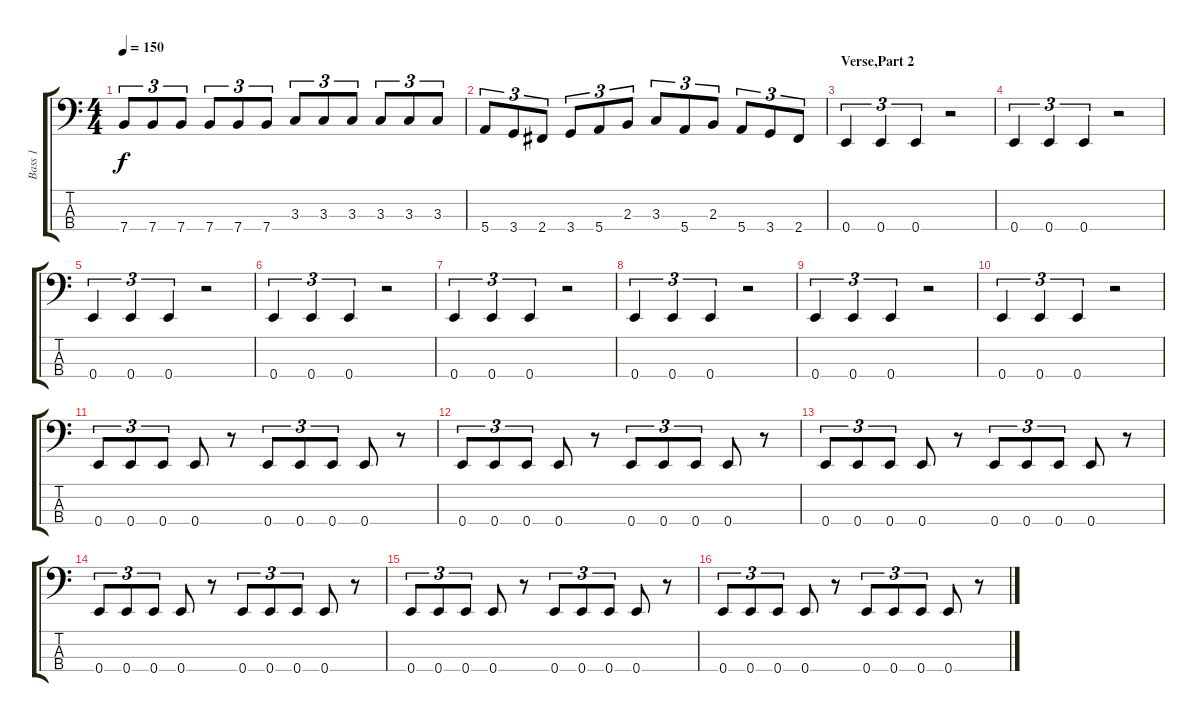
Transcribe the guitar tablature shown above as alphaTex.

\track ("Bass 1" "Bass 1") {instrument electricbasspick}
\staff {score tabs}
\tuning (G2 D2 A1 E1) {hide}
\ts (4 4)
\tempo 150
\clef f4
\ks c
7.4.8{tu (3 2) dy f} 7.4.8{tu (3 2)} 7.4.8{tu (3 2)} 7.4.8{tu (3 2)} 7.4.8{tu (3 2)} 7.4.8{tu (3 2)} 3.3.8{tu (3 2)} 3.3.8{tu (3 2)} 3.3.8{tu (3 2)} 3.3.8{tu (3 2)} 3.3.8{tu (3 2)} 3.3.8{tu (3 2)} |
5.4.8{tu (3 2)} 3.4.8{tu (3 2)} 2.4.8{tu (3 2)} 3.4.8{tu (3 2)} 5.4.8{tu (3 2)} 2.3.8{tu (3 2)} 3.3.8{tu (3 2)} 5.4.8{tu (3 2)} 2.3.8{tu (3 2)} 5.4.8{tu (3 2)} 3.4.8{tu (3 2)} 2.4.8{tu (3 2)} |
\section ("" "Verse,Part 2")
0.4.4{tu (3 2)} 0.4.4{tu (3 2)} 0.4.4{tu (3 2)} r.2 |
0.4.4{tu (3 2)} 0.4.4{tu (3 2)} 0.4.4{tu (3 2)} r.2 |
0.4.4{tu (3 2)} 0.4.4{tu (3 2)} 0.4.4{tu (3 2)} r.2 |
0.4.4{tu (3 2)} 0.4.4{tu (3 2)} 0.4.4{tu (3 2)} r.2 |
0.4.4{tu (3 2)} 0.4.4{tu (3 2)} 0.4.4{tu (3 2)} r.2 |
0.4.4{tu (3 2)} 0.4.4{tu (3 2)} 0.4.4{tu (3 2)} r.2 |
0.4.4{tu (3 2)} 0.4.4{tu (3 2)} 0.4.4{tu (3 2)} r.2 |
0.4.4{tu (3 2)} 0.4.4{tu (3 2)} 0.4.4{tu (3 2)} r.2 |
0.4.8{tu (3 2)} 0.4.8{tu (3 2)} 0.4.8{tu (3 2)} 0.4.8 r.8 0.4.8{tu (3 2)} 0.4.8{tu (3 2)} 0.4.8{tu (3 2)} 0.4.8 r.8 |
0.4.8{tu (3 2)} 0.4.8{tu (3 2)} 0.4.8{tu (3 2)} 0.4.8 r.8 0.4.8{tu (3 2)} 0.4.8{tu (3 2)} 0.4.8{tu (3 2)} 0.4.8 r.8 |
0.4.8{tu (3 2)} 0.4.8{tu (3 2)} 0.4.8{tu (3 2)} 0.4.8 r.8 0.4.8{tu (3 2)} 0.4.8{tu (3 2)} 0.4.8{tu (3 2)} 0.4.8 r.8 |
0.4.8{tu (3 2)} 0.4.8{tu (3 2)} 0.4.8{tu (3 2)} 0.4.8 r.8 0.4.8{tu (3 2)} 0.4.8{tu (3 2)} 0.4.8{tu (3 2)} 0.4.8 r.8 |
0.4.8{tu (3 2)} 0.4.8{tu (3 2)} 0.4.8{tu (3 2)} 0.4.8 r.8 0.4.8{tu (3 2)} 0.4.8{tu (3 2)} 0.4.8{tu (3 2)} 0.4.8 r.8 |
0.4.8{tu (3 2)} 0.4.8{tu (3 2)} 0.4.8{tu (3 2)} 0.4.8 r.8 0.4.8{tu (3 2)} 0.4.8{tu (3 2)} 0.4.8{tu (3 2)} 0.4.8 r.8
